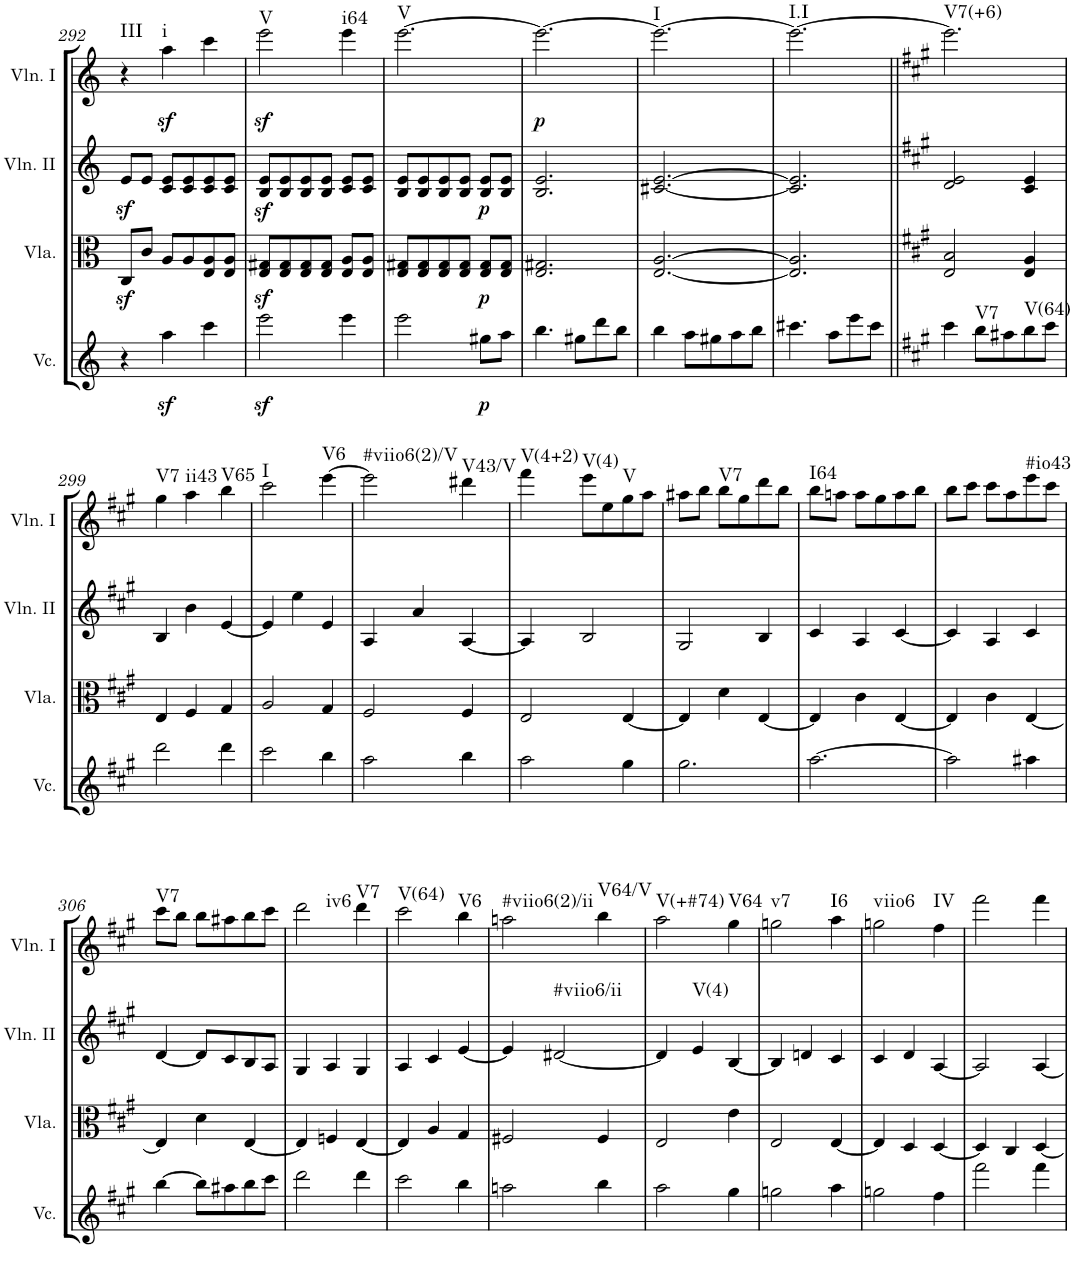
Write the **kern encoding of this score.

**kern	**dynam	**harte	**kern	**dynam	**kern	**dynam	**harte	**kern	**dynam	**harte
*part4	*part4	*part4	*part3	*part3	*part2	*part2	*part2	*part1	*part1	*part1
*staff4	*staff4	*	*staff3	*staff3	*staff2	*staff2	*	*staff1	*staff1	*
*I"Violoncello	*	*	*I"Viola	*	*I"Violin II	*	*	*I"Violin I	*	*
*I'Vc.	*	*	*I'Vla.	*	*I'Vln. II	*	*	*I'Vln. I	*	*
!!LO:PB:g=z
*clefG2	*	*	*clefC3	*	*clefG2	*	*	*clefG2	*	*
*k[]	*	*	*k[]	*	*k[]	*	*	*k[]	*	*
*M3/4	*	*	*M3/4	*	*M3/4	*	*	*M3/4	*	*
=292	=292	=292	=292	=292	=292	=292	=292	=292	=292	=292
!	!	!	!	!	!	!	!	!	!	!LO:H:kt=III
4r	.	.	8Cz</L	.	8ez</L	.	.	4r	.	N
.	.	.	8c/J	.	8e/J	.	.	.	.	.
!	!	!	!	!	!	!	!	!	!LO:DY:b	!LO:H:kt=i
4aaz<\	.	.	8A/L	.	8c/ 8e/L	.	.	4aa\	sf	N
.	.	.	8A/	.	8c/ 8e/	.	.	.	.	.
4ccc\	.	.	8E/ 8A/	.	8c/ 8e/	.	.	4ccc\	.	.
.	.	.	8E/ 8A/J	.	8c/ 8e/J	.	.	.	.	.
=293	=293	=293	=293	=293	=293	=293	=293	=293	=293	=293
!	!	!	!	!	!	!	!	!	!LO:DY:b	!LO:H:kt=V
2eeez<\	.	.	8E/z< 8G#X/z<L	.	8B/z< 8e/z<L	.	.	2eee\	sf	N
.	.	.	8E/ 8G#/	.	8B/ 8e/	.	.	.	.	.
.	.	.	8E/ 8G#/	.	8B/ 8e/	.	.	.	.	.
.	.	.	8E/ 8G#/J	.	8B/ 8e/J	.	.	.	.	.
!	!	!	!	!	!	!	!	!	!	!LO:H:kt=i64
4eee\	.	.	8E/ 8A/L	.	8c/ 8e/L	.	.	4eee\	.	N
.	.	.	8E/ 8A/J	.	8c/ 8e/J	.	.	.	.	.
=294	=294	=294	=294	=294	=294	=294	=294	=294	=294	=294
!	!	!	!	!	!	!	!	!	!	!LO:H:kt=V
2eee\	.	.	8E/ 8G#X/L	.	8B/ 8e/L	.	.	[2.eee\	.	N
.	.	.	8E/ 8G#/	.	8B/ 8e/	.	.	.	.	.
.	.	.	8E/ 8G#/	.	8B/ 8e/	.	.	.	.	.
.	.	.	8E/ 8G#/J	.	8B/ 8e/J	.	.	.	.	.
!	!LO:DY:b	!	!	!LO:DY:b	!	!LO:DY:b	!	!	!	!
8gg#X\L	p	.	8E/ 8G#/L	p	8B/ 8e/L	p	.	.	.	.
8aa\J	.	.	8E/ 8G#/J	.	8B/ 8e/J	.	.	.	.	.
=295	=295	=295	=295	=295	=295	=295	=295	=295	=295	=295
!	!	!	!	!	!	!	!	!	!LO:DY:b	!
4.bb\	.	.	2.E/ 2.G#X/	.	2.B/ 2.e/	.	.	2.eee\_	p	.
8gg#X\L	.	.	.	.	.	.	.	.	.	.
8ddd\	.	.	.	.	.	.	.	.	.	.
8bb\J	.	.	.	.	.	.	.	.	.	.
=296	=296	=296	=296	=296	=296	=296	=296	=296	=296	=296
!	!	!	!	!	!	!	!	!	!	!LO:H:kt=I
4bb\	.	.	[2.E/ [2.A/	.	[2.c#X/ [2.e/	.	.	2.eee\_	.	N
8aa\L	.	.	.	.	.	.	.	.	.	.
8gg#X\	.	.	.	.	.	.	.	.	.	.
8aa\	.	.	.	.	.	.	.	.	.	.
8bb\J	.	.	.	.	.	.	.	.	.	.
=297	=297	=297	=297	=297	=297	=297	=297	=297	=297	=297
!	!	!	!	!	!	!	!	!	!	!LO:H:kt=I.I
4.ccc#X\	.	.	2.E/] 2.A/]	.	2.c#/] 2.e/]	.	.	2.eee\_	.	N
8aa\L	.	.	.	.	.	.	.	.	.	.
8eee\	.	.	.	.	.	.	.	.	.	.
8ccc#\J	.	.	.	.	.	.	.	.	.	.
=298||	=298||	=298||	=298||	=298||	=298||	=298||	=298||	=298||	=298||	=298||
*k[f#c#g#]	*	*	*k[f#c#g#]	*	*k[f#c#g#]	*	*	*k[f#c#g#]	*	*
!	!	!	!	!	!	!	!	!	!	!LO:H:kt=V7(+6)
4ccc#\	.	.	2E/ 2B/	.	2d/ 2e/	.	.	2.eee\]	.	N
!	!	!LO:H:kt=V7	!	!	!	!	!	!	!	!
8bb\L	.	N	.	.	.	.	.	.	.	.
8aa#X\	.	.	.	.	.	.	.	.	.	.
!	!	!LO:H:kt=V(64)	!	!	!	!	!	!	!	!
8bb\	.	N	4E/ 4A/	.	4c#/ 4e/	.	.	.	.	.
8ccc#\J	.	.	.	.	.	.	.	.	.	.
!!LO:LB:g=z
=299	=299	=299	=299	=299	=299	=299	=299	=299	=299	=299
!	!	!	!	!	!	!	!	!	!	!LO:H:kt=V7
2ddd\	.	.	4E/	.	4B/	.	.	4gg#\	.	N
!	!	!	!	!	!	!	!	!	!	!LO:H:kt=ii43
.	.	.	4F#/	.	4b\	.	.	4aa\	.	N
!	!	!	!	!	!	!	!	!	!	!LO:H:kt=V65
4ddd\	.	.	4G#/	.	[4e/	.	.	4bb\	.	N
=300	=300	=300	=300	=300	=300	=300	=300	=300	=300	=300
!	!	!	!	!	!	!	!	!	!	!LO:H:kt=I
2ccc#\	.	.	2A/	.	4e/]	.	.	2ccc#\	.	N
.	.	.	.	.	4ee\	.	.	.	.	.
!	!	!	!	!	!	!	!	!	!	!LO:H:kt=V6
4bb\	.	.	4G#/	.	4e/	.	.	[4eee\	.	N
=301	=301	=301	=301	=301	=301	=301	=301	=301	=301	=301
!	!	!	!	!	!	!	!	!	!	!LO:H:kt=#viio6(2)/V
2aa\	.	.	2F#/	.	4A/	.	.	2eee\]	.	N
.	.	.	.	.	4a/	.	.	.	.	.
!	!	!	!	!	!	!	!	!	!	!LO:H:kt=V43/V
4bb\	.	.	4F#/	.	[4A/	.	.	4ddd#X\	.	N
=302	=302	=302	=302	=302	=302	=302	=302	=302	=302	=302
!	!	!	!	!	!	!	!	!	!	!LO:H:kt=V(4+2)
2aa\	.	.	2E/	.	4A/]	.	.	4fff#\	.	N
!	!	!	!	!	!	!	!	!	!	!LO:H:kt=V(4)
.	.	.	.	.	2B/	.	.	8eee\L	.	N
.	.	.	.	.	.	.	.	8ee\	.	.
!	!	!	!	!	!	!	!	!	!	!LO:H:kt=V
4gg#\	.	.	[4E/	.	.	.	.	8gg#\	.	N
.	.	.	.	.	.	.	.	8aa\J	.	.
=303	=303	=303	=303	=303	=303	=303	=303	=303	=303	=303
2.gg#\	.	.	4E/]	.	2G#/	.	.	8aa#X\L	.	.
.	.	.	.	.	.	.	.	8bb\J	.	.
!	!	!	!	!	!	!	!	!	!	!LO:H:kt=V7
.	.	.	4d\	.	.	.	.	8bb\L	.	N
.	.	.	.	.	.	.	.	8gg#\	.	.
.	.	.	[4E/	.	4B/	.	.	8ddd\	.	.
.	.	.	.	.	.	.	.	8bb\J	.	.
=304	=304	=304	=304	=304	=304	=304	=304	=304	=304	=304
!	!	!	!	!	!	!	!	!	!	!LO:H:kt=I64
[2.aa\	.	.	4E/]	.	4c#/	.	.	8bb\L	.	N
.	.	.	.	.	.	.	.	8aan\J	.	.
.	.	.	4c#\	.	4A/	.	.	8aa\L	.	.
.	.	.	.	.	.	.	.	8gg#\	.	.
.	.	.	[4E/	.	[4c#/	.	.	8aa\	.	.
.	.	.	.	.	.	.	.	8bb\J	.	.
=305	=305	=305	=305	=305	=305	=305	=305	=305	=305	=305
2aa\]	.	.	4E/]	.	4c#/]	.	.	8bb\L	.	.
.	.	.	.	.	.	.	.	8ccc#\J	.	.
.	.	.	4c#\	.	4A/	.	.	8ccc#\L	.	.
.	.	.	.	.	.	.	.	8aa\	.	.
!	!	!	!	!	!	!	!	!	!	!LO:H:kt=#io43
4aa#X\	.	.	[4E/	.	4c#/	.	.	8eee\	.	N
.	.	.	.	.	.	.	.	8ccc#\J	.	.
!!LO:LB:g=z
=306	=306	=306	=306	=306	=306	=306	=306	=306	=306	=306
!	!	!	!	!	!	!	!	!	!	!LO:H:kt=V7
[4bb\	.	.	4E/]	.	[4d/	.	.	8ccc#\L	.	N
.	.	.	.	.	.	.	.	8bb\J	.	.
8bb\L]	.	.	4d\	.	8d/L]	.	.	8bb\L	.	.
8aa#X\	.	.	.	.	8c#/	.	.	8aa#X\	.	.
8bb\	.	.	[4E/	.	8B/	.	.	8bb\	.	.
8ccc#\J	.	.	.	.	8A/J	.	.	8ccc#\J	.	.
=307	=307	=307	=307	=307	=307	=307	=307	=307	=307	=307
!	!	!	!	!	!	!	!	!	!	!LO:H:kt=iv6
2ddd\	.	.	4E/]	.	4G#/	.	.	2ddd\	.	N
.	.	.	4Fn/	.	4A/	.	.	.	.	.
!	!	!	!	!	!	!	!	!	!	!LO:H:kt=V7
4ddd\	.	.	[4E/	.	4G#/	.	.	4ddd\	.	N
=308	=308	=308	=308	=308	=308	=308	=308	=308	=308	=308
!	!	!	!	!	!	!	!	!	!	!LO:H:kt=V(64)
2ccc#\	.	.	4E/]	.	4A/	.	.	2ccc#\	.	N
.	.	.	4A/	.	4c#/	.	.	.	.	.
!	!	!	!	!	!	!	!	!	!	!LO:H:kt=V6
4bb\	.	.	4G#/	.	[4e/	.	.	4bb\	.	N
=309	=309	=309	=309	=309	=309	=309	=309	=309	=309	=309
!	!	!	!	!	!	!	!	!	!	!LO:H:kt=#viio6(2)/ii
2aan\	.	.	2F#X/	.	4e/]	.	.	2aan\	.	N
!	!	!	!	!	!	!	!LO:H:kt=#viio6/ii	!	!	!
.	.	.	.	.	[2d#X/	.	N	.	.	.
!	!	!	!	!	!	!	!	!	!	!LO:H:kt=V64/V
4bb\	.	.	4F#/	.	.	.	.	4bb\	.	N
=310	=310	=310	=310	=310	=310	=310	=310	=310	=310	=310
!	!	!	!	!	!	!	!	!	!	!LO:H:kt=V(+#74)
2aa\	.	.	2E/	.	4d#/]	.	.	2aa\	.	N
!	!	!	!	!	!	!	!LO:H:kt=V(4)	!	!	!
.	.	.	.	.	4e/	.	N	.	.	.
!	!	!	!	!	!	!	!	!	!	!LO:H:kt=V64
4gg#\	.	.	4e\	.	[4B/	.	.	4gg#\	.	N
=311	=311	=311	=311	=311	=311	=311	=311	=311	=311	=311
!	!	!	!	!	!	!	!	!	!	!LO:H:kt=v7
2ggn\	.	.	2E/	.	4B/]	.	.	2ggn\	.	N
.	.	.	.	.	4dn/	.	.	.	.	.
!	!	!	!	!	!	!	!	!	!	!LO:H:kt=I6
4aa\	.	.	[4E/	.	4c#/	.	.	4aa\	.	N
=312	=312	=312	=312	=312	=312	=312	=312	=312	=312	=312
!	!	!	!	!	!	!	!	!	!	!LO:H:kt=viio6
2ggn\	.	.	4E/]	.	4c#/	.	.	2ggn\	.	N
.	.	.	4D/	.	4d/	.	.	.	.	.
!	!	!	!	!	!	!	!	!	!	!LO:H:kt=IV
4ff#\	.	.	[4D/	.	[4A/	.	.	4ff#\	.	N
=313	=313	=313	=313	=313	=313	=313	=313	=313	=313	=313
2fff#\	.	.	4D/]	.	2A/]	.	.	2fff#\	.	.
.	.	.	4C#/	.	.	.	.	.	.	.
4fff#\	.	.	[4D/	.	[4A/	.	.	4fff#\	.	.
=	=	=	=	=	=	=	=	=	=	=
*-	*-	*-	*-	*-	*-	*-	*-	*-	*-	*-
